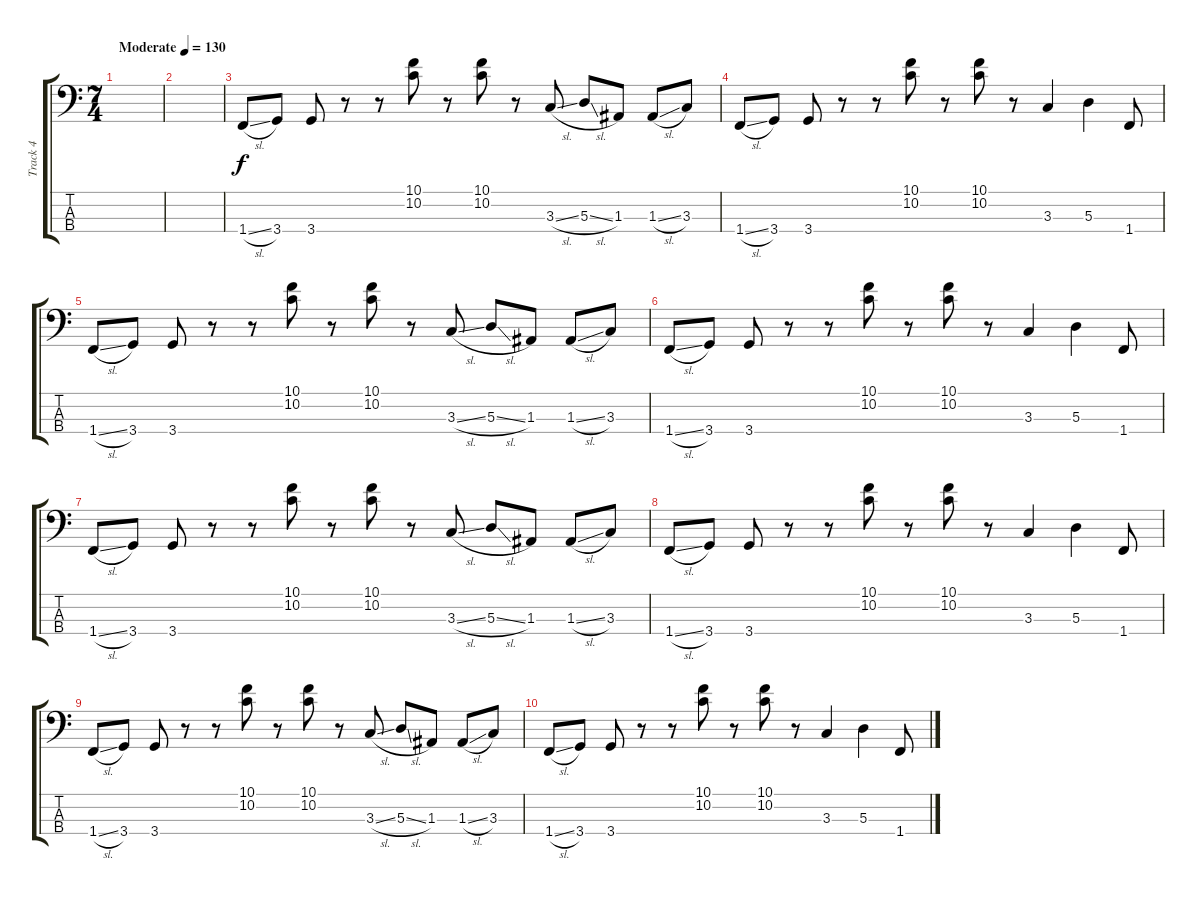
\track ("Track 4" "Track 4") {instrument slapbass1}
\staff {score tabs}
\tuning (G2 D2 A1 E1) {hide}
\ts (7 4)
\tempo (130 "Moderate")
\clef f4
\ks c
|
|
1.4{sl}.8 3.4.8 3.4.8 r.8 r.8 (10.1 10.2).8 r.8 (10.1 10.2).8 r.8 3.3{sl}.8 5.3{sl}.8 1.3.8 1.3{sl}.8 3.3.8 |
1.4{sl}.8 3.4.8 3.4.8 r.8 r.8 (10.1 10.2).8 r.8 (10.1 10.2).8 r.8 3.3.4 5.3.4 1.4.8 |
1.4{sl}.8 3.4.8 3.4.8 r.8 r.8 (10.1 10.2).8 r.8 (10.1 10.2).8 r.8 3.3{sl}.8 5.3{sl}.8 1.3.8 1.3{sl}.8 3.3.8 |
1.4{sl}.8 3.4.8 3.4.8 r.8 r.8 (10.1 10.2).8 r.8 (10.1 10.2).8 r.8 3.3.4 5.3.4 1.4.8 |
1.4{sl}.8 3.4.8 3.4.8 r.8 r.8 (10.1 10.2).8 r.8 (10.1 10.2).8 r.8 3.3{sl}.8 5.3{sl}.8 1.3.8 1.3{sl}.8 3.3.8 |
1.4{sl}.8 3.4.8 3.4.8 r.8 r.8 (10.1 10.2).8 r.8 (10.1 10.2).8 r.8 3.3.4 5.3.4 1.4.8 |
1.4{sl}.8 3.4.8 3.4.8 r.8 r.8 (10.1 10.2).8 r.8 (10.1 10.2).8 r.8 3.3{sl}.8 5.3{sl}.8 1.3.8 1.3{sl}.8 3.3.8 |
1.4{sl}.8 3.4.8 3.4.8 r.8 r.8 (10.1 10.2).8 r.8 (10.1 10.2).8 r.8 3.3.4 5.3.4 1.4.8
